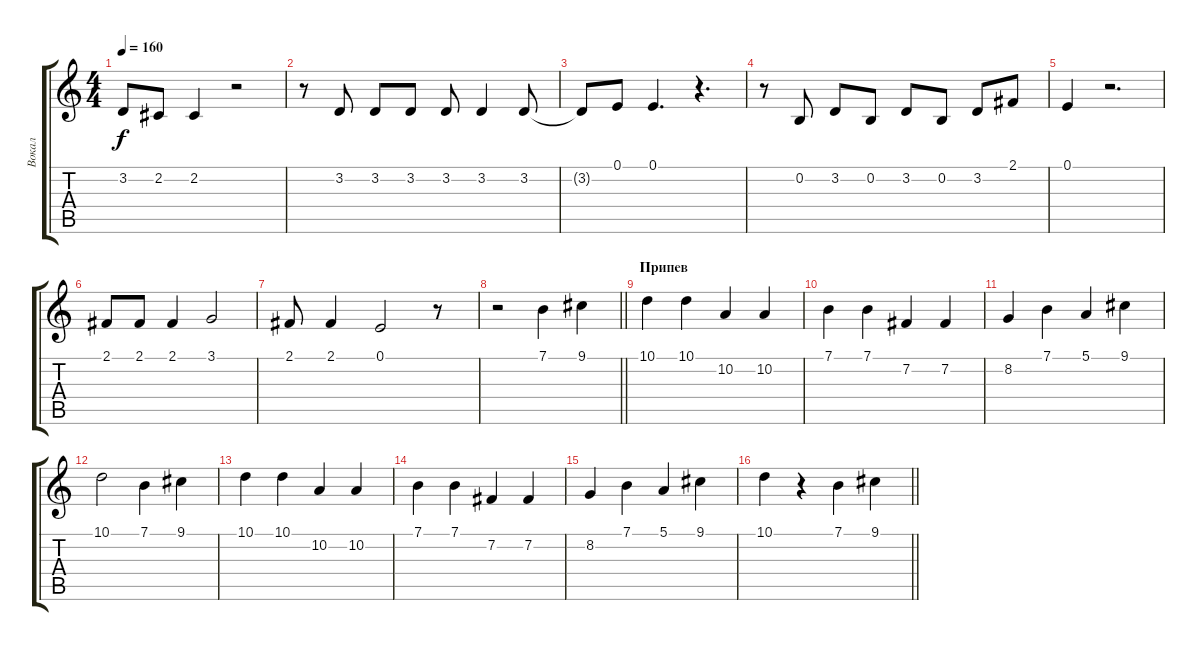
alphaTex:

\track ("Вокал" "Вокал") {instrument flute}
\staff {score tabs}
\tuning (E4 B3 G3 D3 A2 E2) {hide}
\ts (4 4)
\tempo 160
\clef g2
\ks c
3.2{t}.8{dy f} 2.2.8 2.2.4 r.2 |
r.8 3.2.8 3.2.8 3.2.8 3.2.8 3.2.4 3.2.8 |
3.2{t}.8 0.1.8 0.1.4{d} r.4{d} |
r.8 0.2.8 3.2.8 0.2.8 3.2.8 0.2.8 3.2.8 2.1.8 |
0.1.4 r.2{d} |
2.1.8 2.1.8 2.1.4 3.1.2 |
2.1.8 2.1.4 0.1.2 r.8 |
\barLineRight lightlight
r.2 7.1.4 9.1.4 |
\section ("" "Припев")
10.1.4 10.1.4 10.2.4 10.2.4 |
7.1.4 7.1.4 7.2.4 7.2.4 |
8.2.4 7.1.4 5.1.4 9.1.4 |
10.1.2 7.1.4 9.1.4 |
10.1.4 10.1.4 10.2.4 10.2.4 |
7.1.4 7.1.4 7.2.4 7.2.4 |
8.2.4 7.1.4 5.1.4 9.1.4 |
\barLineRight lightlight
10.1.4 r.4 7.1.4 9.1.4
